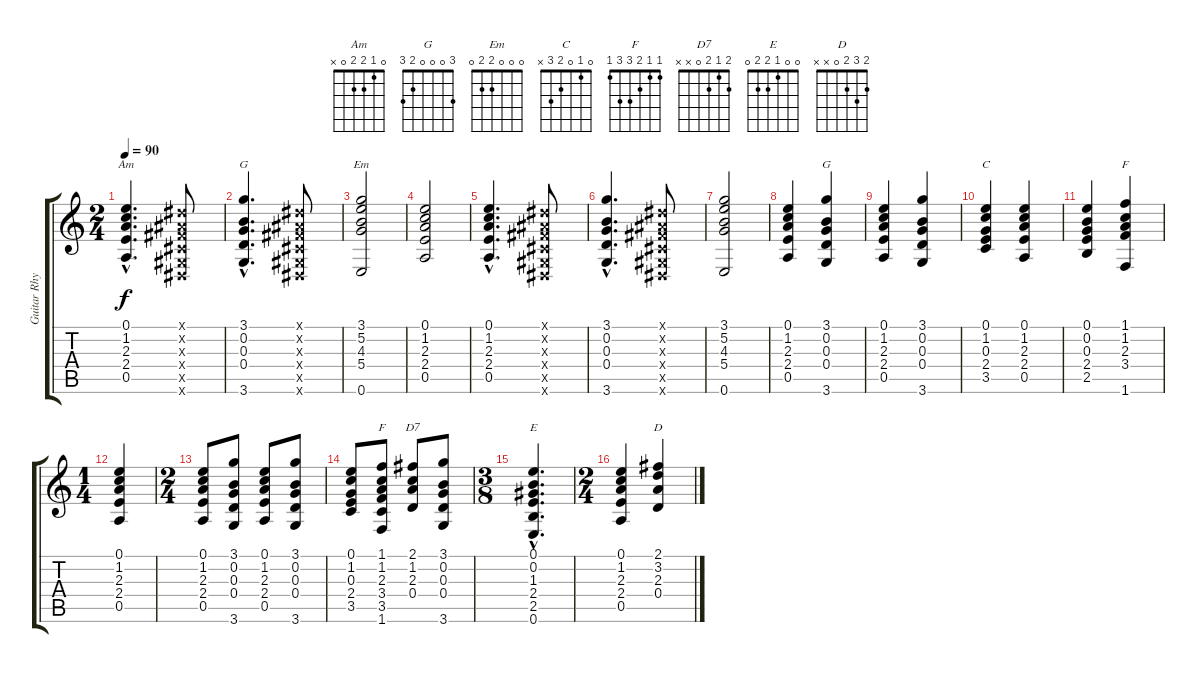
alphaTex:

\track ("Guitar Rhythm" "Guitar Rhy") {instrument acousticguitarnylon}
\staff {score tabs}
\tuning (E4 B3 G3 D3 A2 E2) {hide}
\chord ("Am" 0 1 2 2 0 x)
\chord ("G" 3 3 4 5 5 3)
\chord ("Em" 0 0 0 2 2 0)
\chord ("G" 3 0 0 0 2 3)
\chord ("C" 0 1 0 2 3 x)
\chord ("F" 5 1 2 x x 1)
\chord ("F" 1 1 2 3 3 1)
\chord ("D7" 2 1 2 0 x x)
\chord ("E" 0 0 1 2 2 0)
\chord ("D" 2 3 2 0 x x)
\ts (2 4)
\tempo 90
\clef g2
\ks c
(0.1{hac} 1.2{hac} 2.3{hac} 2.4{hac} 0.5{hac}).4{d ch "Am" dy f} (-1.1{x} -1.2{x} -1.3{x} -1.4{x} -1.5{x} -1.6{x}).8 |
(3.1{hac} 0.2{hac} 0.3{hac} 0.4{hac} 3.6{hac}).4{d ch "G"} (-1.1{x} -1.2{x} -1.3{x} -1.4{x} -1.5{x} -1.6{x}).8 |
(3.1 5.2 4.3 5.4 0.6).2{ch "Em"} |
(0.1 1.2 2.3 2.4 0.5).2 |
(0.1{hac} 1.2{hac} 2.3{hac} 2.4{hac} 0.5{hac}).4{d} (-1.1{x} -1.2{x} -1.3{x} -1.4{x} -1.5{x} -1.6{x}).8 |
(3.1{hac} 0.2{hac} 0.3{hac} 0.4{hac} 3.6{hac}).4{d} (-1.1{x} -1.2{x} -1.3{x} -1.4{x} -1.5{x} -1.6{x}).8 |
(3.1 5.2 4.3 5.4 0.6).2 |
(0.1 1.2 2.3 2.4 0.5).4 (3.1 0.2 0.3 0.4 3.6).4{ch "G"} |
(0.1 1.2 2.3 2.4 0.5).4 (3.1 0.2 0.3 0.4 3.6).4 |
(0.1 1.2 0.3 2.4 3.5).4{ch "C"} (0.1 1.2 2.3 2.4 0.5).4 |
(0.1 0.2 0.3 2.4 2.5).4 (1.1 1.2 2.3 3.4 1.6).4{ch "F"} |
\ts (1 4)
(0.1 1.2 2.3 2.4 0.5).4 |
\ts (2 4)
(0.1 1.2 2.3 2.4 0.5).8 (3.1 0.2 0.3 0.4 3.6).8 (0.1 1.2 2.3 2.4 0.5).8 (3.1 0.2 0.3 0.4 3.6).8 |
(0.1 1.2 0.3 2.4 3.5).8 (1.1 1.2 2.3 3.4 3.5 1.6).8{ch "F"} (2.1 1.2 2.3 0.4).8{ch "D7"} (3.1 0.2 0.3 0.4 3.6).8 |
\ts (3 8)
(0.1{hac} 0.2{hac} 1.3{hac} 2.4{hac} 2.5{hac} 0.6{hac}).4{d ch "E"} |
\ts (2 4)
(0.1 1.2 2.3 2.4 0.5).4 (2.1 3.2 2.3 0.4).4{ch "D"}
